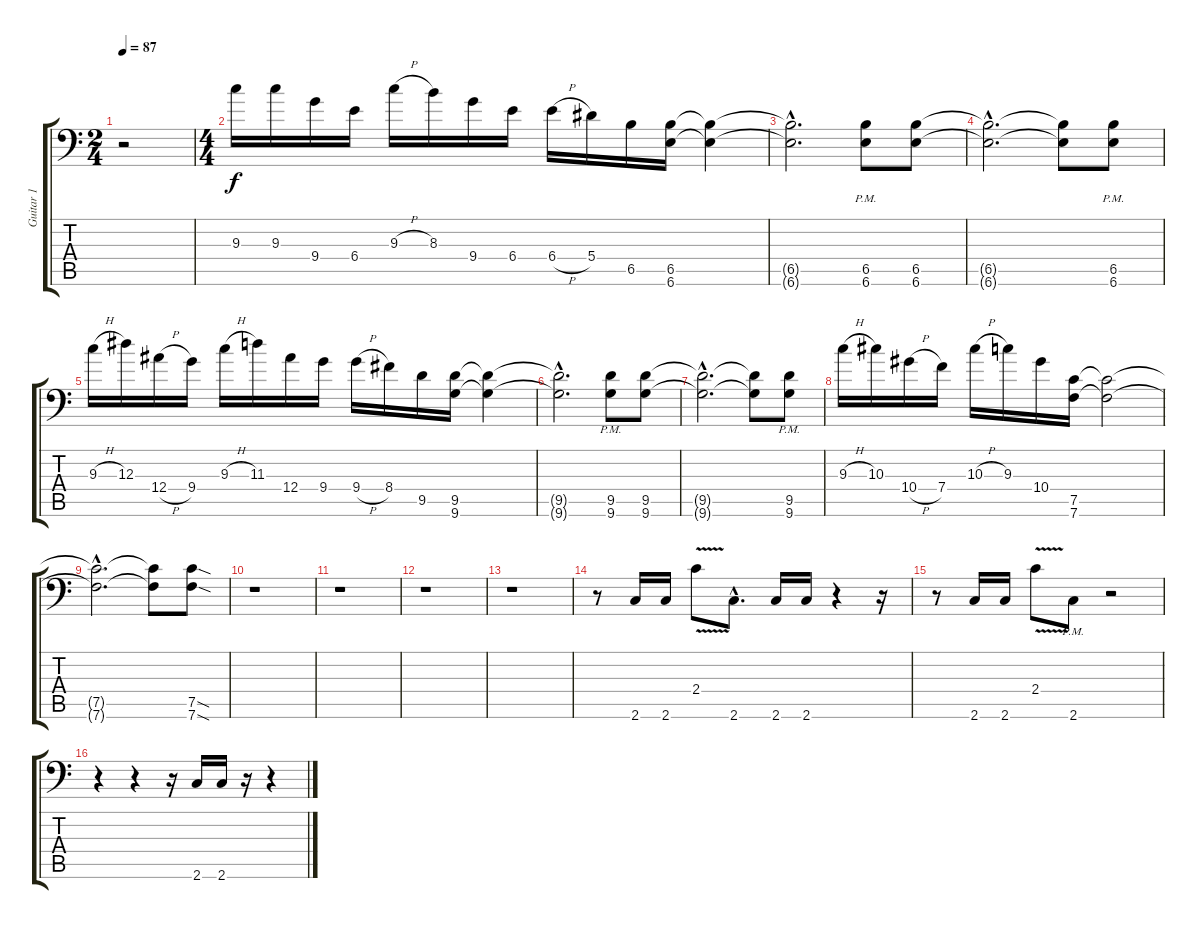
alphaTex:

\track ("Guitar 1" "Guitar 1") {instrument overdrivenguitar}
\staff {score tabs}
\tuning (C4 G3 Eb3 Bb2 F2 Bb1) {hide}
\ts (2 4)
\section ("" "")
\tempo 87
\clef f4
\ks c
r.2{dy f} |
\ts (4 4)
\section ("" "")
9.3.16 9.3.16 9.4.16 6.4.16 9.3{h}.16 8.3.16 9.4.16 6.4.16 6.4{h}.16 5.4.16 6.5.16 (6.5 6.6).16 (6.5{t} 6.6{t}).4 |
(6.5{hac t} 6.6{hac t}).2{d} (6.5{pm} 6.6{pm}).8 (6.5 6.6).8 |
(6.5{hac t} 6.6{hac t}).2{d} (6.5{t} 6.6{t}).8 (6.5{pm} 6.6{pm}).8 |
9.3{h}.16 12.3.16 12.4{h}.16 9.4.16 9.3{h}.16 11.3.16 12.4.16 9.4.16 9.4{h}.16 8.4.16 9.5.16 (9.5 9.6).16 (9.5{t} 9.6{t}).4 |
(9.5{hac t} 9.6{hac t}).2{d} (9.5{pm} 9.6{pm}).8 (9.5 9.6).8 |
(9.5{hac t} 9.6{hac t}).2{d} (9.5{t} 9.6{t}).8 (9.5{pm} 9.6{pm}).8 |
9.3{h}.16 10.3.16 10.4{h}.16 7.4.16 10.3{h}.16 9.3.16 10.4.16 (7.5 7.6).16 (7.5{t} 7.6{t}).2 |
(7.5{hac t} 7.6{hac t}).2{d} (7.5{t} 7.6{t}).8 (7.5{sod} 7.6{sod}).8 |
\section ("" "")
r.1 |
r.1 |
r.1 |
r.1 |
r.8 2.6.16 2.6.16 2.4{v}.8 2.6{hac}.8{d} 2.6.16 2.6.16 r.4 r.16 |
r.8 2.6.16 2.6.16 2.4{v}.8 2.6{pm}.8 r.2 |
r.4 r.4 r.16 2.6.16 2.6.16 r.16 r.4
